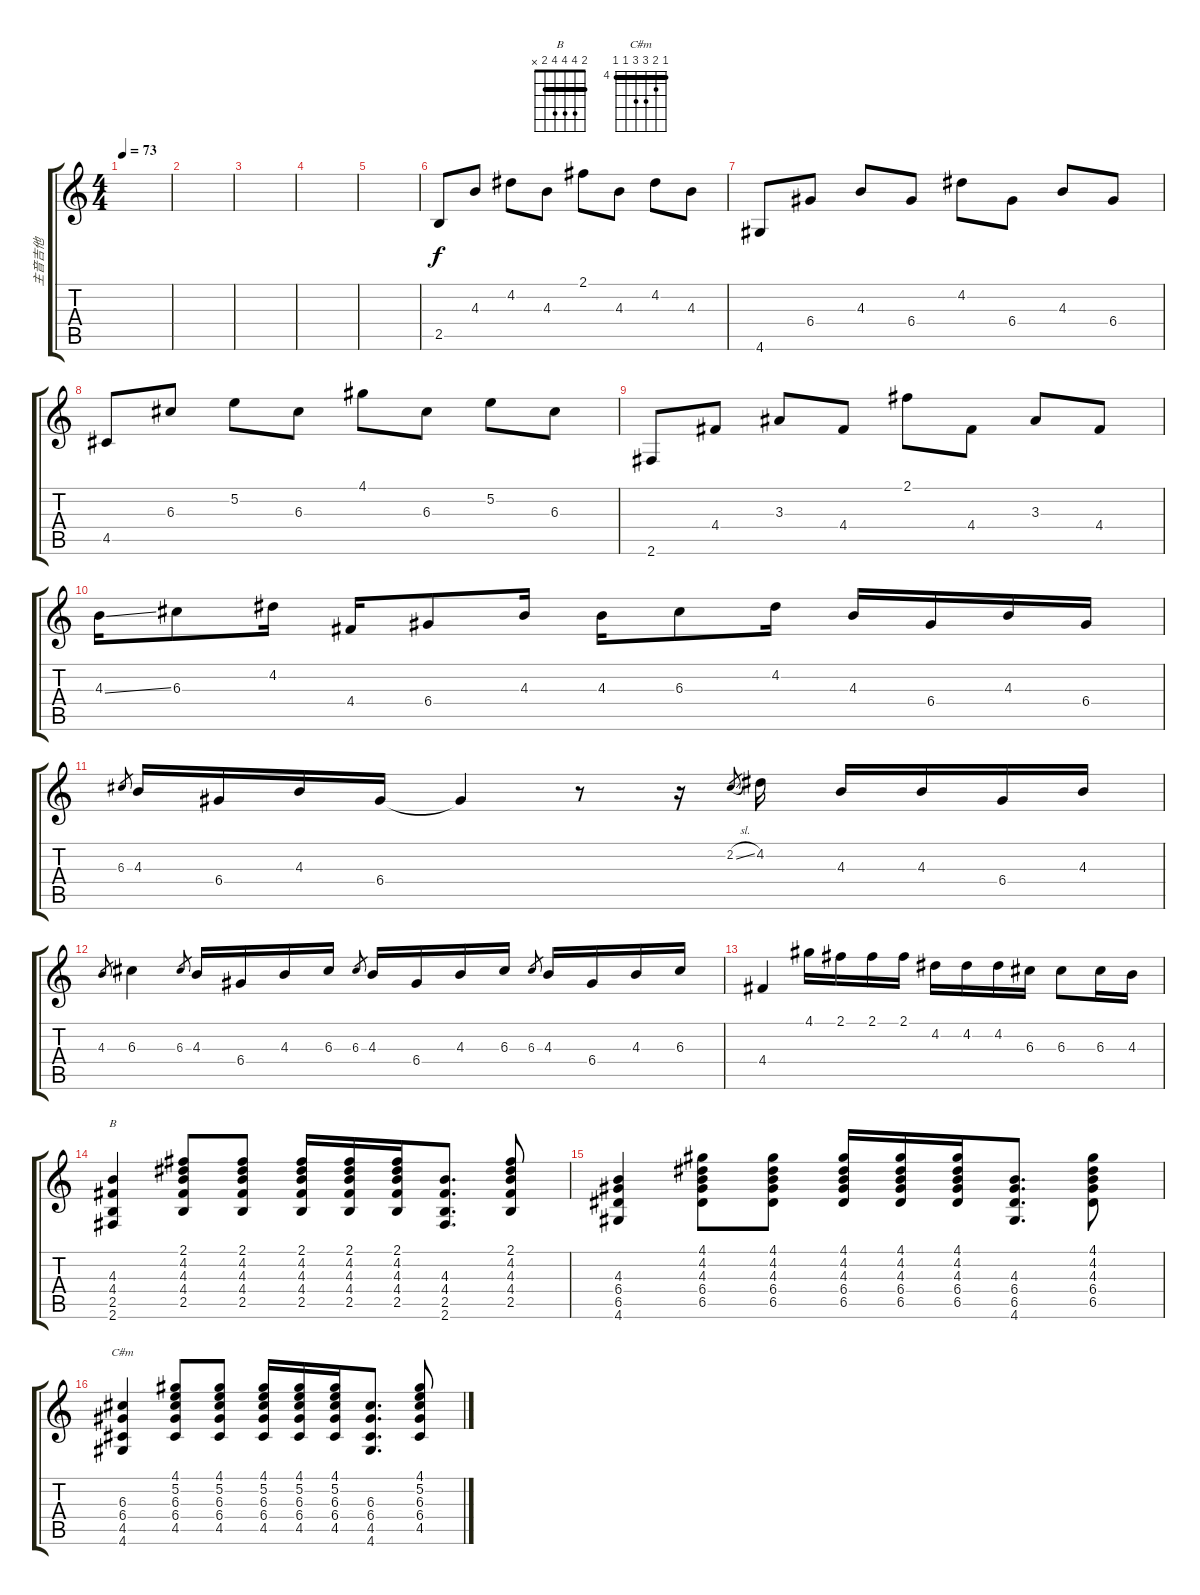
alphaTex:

\track ("主音吉他" "主音吉他") {instrument acousticguitarsteel}
\staff {score tabs}
\tuning (E4 B3 G3 D3 A2 E2) {hide}
\chord ("B" 2 4 4 4 2 x) {barre 2}
\chord ("C#m" 4 5 6 6 4 4) {firstfret 4 barre 4}
\ts (4 4)
\tempo 73
\clef g2
\ks c
|
|
|
|
|
2.5.8{volume 15 instrument acousticguitarsteel} 4.3.8 4.2.8 4.3.8 2.1.8 4.3.8 4.2.8 4.3.8 |
4.6.8 6.4.8 4.3.8 6.4.8 4.2.8 6.4.8 4.3.8 6.4.8 |
4.5.8 6.3.8 5.2.8 6.3.8 4.1.8 6.3.8 5.2.8 6.3.8 |
2.6.8 4.4.8 3.3.8 4.4.8 2.1.8 4.4.8 3.3.8 4.4.8 |
4.3{ss}.16 6.3.8 4.2.16 4.4.16 6.4.8 4.3.16 4.3.16 6.3.8 4.2.16 4.3.16 6.4.16 4.3.16 6.4.16 |
6.3.8{gr} 4.3.16 6.4.16 4.3.16 6.4.16 6.4{t}.4 r.8 r.16 2.2{sl}.8{gr} 4.2.16 4.3.16 4.3.16 6.4.16 4.3.16 |
4.3.8{gr} 6.3.4 6.3.8{gr} 4.3.16 6.4.16 4.3.16 6.3.16 6.3.8{gr} 4.3.16 6.4.16 4.3.16 6.3.16 6.3.8{gr} 4.3.16 6.4.16 4.3.16 6.3.16 |
4.4.4 4.1.16 2.1.16 2.1.16 2.1.16 4.2.16 4.2.16 4.2.16 6.3.16 6.3.8 6.3.16 4.3.16 |
(4.3 4.4 2.5 2.6).4{ch "B" volume 5 instrument distortionguitar} (2.1 4.2 4.3 4.4 2.5).8 (2.1 4.2 4.3 4.4 2.5).8 (2.1 4.2 4.3 4.4 2.5).16 (2.1 4.2 4.3 4.4 2.5).16 (2.1 4.2 4.3 4.4 2.5).16 (4.3 4.4 2.5 2.6).8{d} (2.1 4.2 4.3 4.4 2.5).8 |
(4.3 6.4 6.5 4.6).4 (4.1 4.2 4.3 6.4 6.5).8 (4.1 4.2 4.3 6.4 6.5).8 (4.1 4.2 4.3 6.4 6.5).16 (4.1 4.2 4.3 6.4 6.5).16 (4.1 4.2 4.3 6.4 6.5).16 (4.3 6.4 6.5 4.6).8{d} (4.1 4.2 4.3 6.4 6.5).8 |
(6.3 6.4 4.5 4.6).4{ch "C#m"} (4.1 5.2 6.3 6.4 4.5).8 (4.1 5.2 6.3 6.4 4.5).8 (4.1 5.2 6.3 6.4 4.5).16 (4.1 5.2 6.3 6.4 4.5).16 (4.1 5.2 6.3 6.4 4.5).16 (6.3 6.4 4.5 4.6).8{d} (4.1 5.2 6.3 6.4 4.5).8
